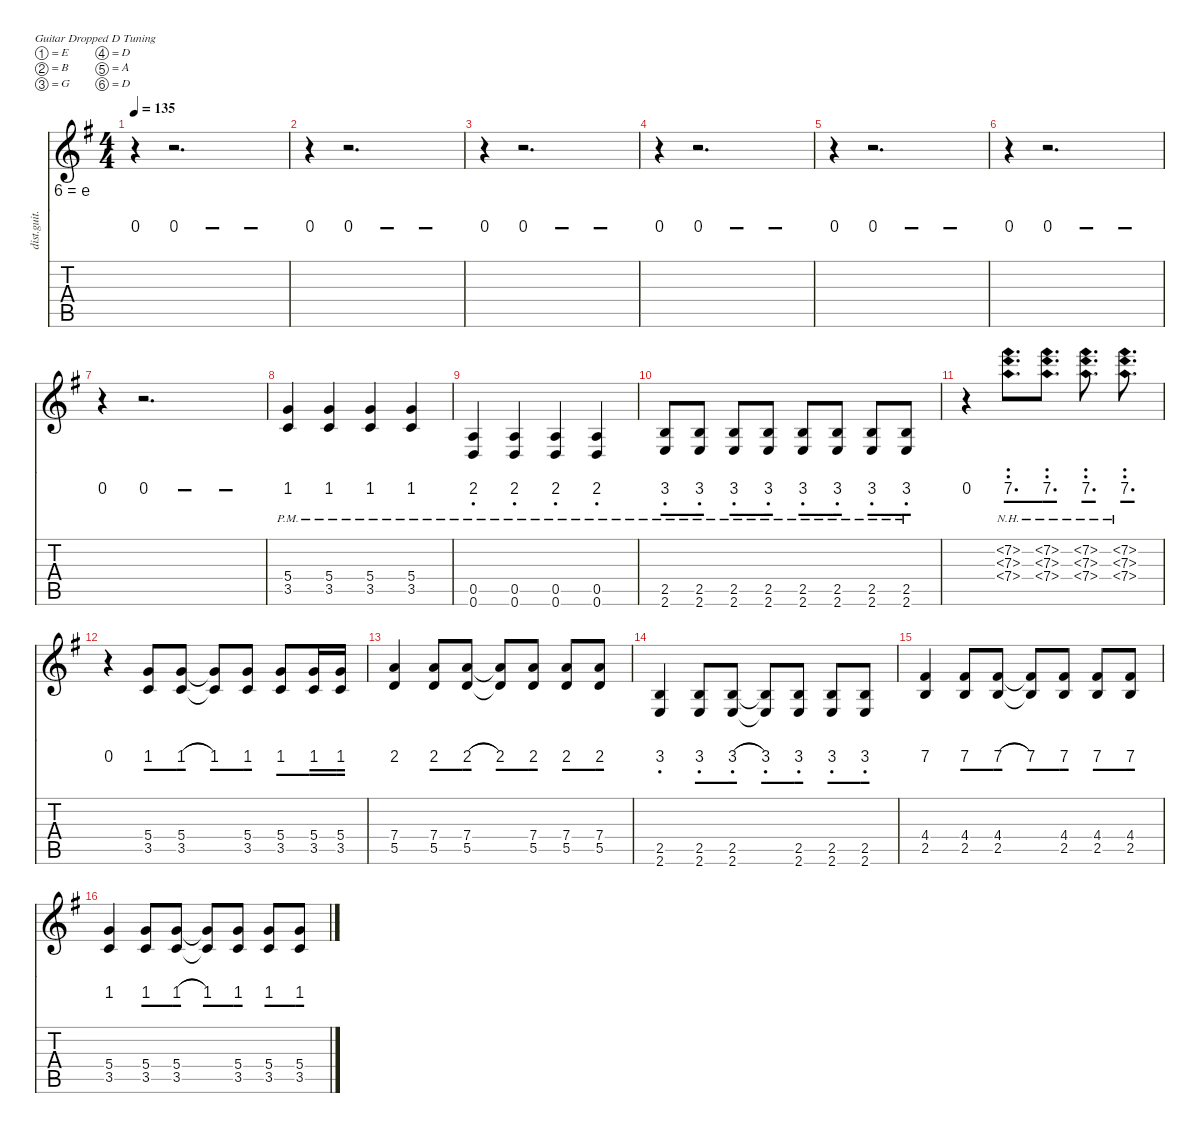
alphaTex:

\defaultSystemsLayout 4
\hideDynamics
\bracketExtendMode nobrackets
\track ("Rhythm" "dist.guit.") {instrument distortionguitar}
\staff {score tabs numbered}
\tuning (E4 B3 G3 D3 A2 D2)
\ts (4 4)
\tempo 135
\clef g2
\ks eminor
r.4{dy mf beam Down} r.2{d beam Down} |
r.4{beam Down} r.2{d beam Down} |
r.4{beam Down} r.2{d beam Down} |
r.4{beam Down} r.2{d beam Down} |
r.4{beam Down} r.2{d beam Down} |
r.4{beam Down} r.2{d beam Down} |
r.4{beam Down} r.2{d beam Down} |
(5.4{pm acc forcenatural} 3.5{pm acc forcenatural}).4{beam Up} (5.4{pm acc forcenatural} 3.5{pm acc forcenatural}).4{beam Up} (5.4{pm acc forcenatural} 3.5{pm acc forcenatural}).4{beam Up} (5.4{pm acc forcenatural} 3.5{pm acc forcenatural}).4{beam Up} |
(0.5{pm acc forcenatural} 0.6{pm acc forcenatural}).4{beam Up} (0.5{pm acc forcenatural} 0.6{pm acc forcenatural}).4{beam Up} (0.5{pm acc forcenatural} 0.6{pm acc forcenatural}).4{beam Up} (0.5{pm acc forcenatural} 0.6{pm acc forcenatural}).4{beam Up} |
(2.5{pm acc forcenatural} 2.6{pm acc forcenatural}).8{beam Up} (2.5{pm acc forcenatural} 2.6{pm acc forcenatural}).8{beam Up} (2.5{pm acc forcenatural} 2.6{pm acc forcenatural}).8{beam Up} (2.5{pm acc forcenatural} 2.6{pm acc forcenatural}).8{beam Up} (2.5{pm acc forcenatural} 2.6{pm acc forcenatural}).8{beam Up} (2.5{pm acc forcenatural} 2.6{pm acc forcenatural}).8{beam Up} (2.5{pm acc forcenatural} 2.6{pm acc forcenatural}).8{beam Up} (2.5{pm acc forcenatural} 2.6{pm acc forcenatural}).8{beam Up} |
r.4{beam Down} (7.2{nh acc #} 7.3{nh acc forcenatural} 7.4{nh acc forcenatural}).8{d beam Down} (7.2{nh acc #} 7.3{nh acc forcenatural} 7.4{nh acc forcenatural}).8{d beam Down} (7.2{nh acc #} 7.3{nh acc forcenatural} 7.4{nh acc forcenatural}).8{d beam Down} (7.2{nh acc #} 7.3{nh acc forcenatural} 7.4{nh acc forcenatural}).8{d beam Down} |
r.4{beam Down} (5.4{acc forcenatural} 3.5{acc forcenatural}).8{beam Up} (5.4{acc forcenatural} 3.5{acc forcenatural}).8{beam Up} (5.4{t acc forcenatural} 3.5{t acc forcenatural}).8{dy f beam Up} (5.4{acc forcenatural} 3.5{acc forcenatural}).8{dy mf beam Up} (5.4{acc forcenatural} 3.5{acc forcenatural}).8{beam Up} (5.4{acc forcenatural} 3.5{acc forcenatural}).16{beam Up} (5.4{acc forcenatural} 3.5{acc forcenatural}).16{beam Up} |
(7.4{acc forcenatural} 5.5{acc forcenatural}).4{beam Up} (7.4{acc forcenatural} 5.5{acc forcenatural}).8{beam Up} (7.4{acc forcenatural} 5.5{acc forcenatural}).8{beam Up} (7.4{t acc forcenatural} 5.5{t acc forcenatural}).8{dy f beam Up} (7.4{acc forcenatural} 5.5{acc forcenatural}).8{dy mf beam Up} (7.4{acc forcenatural} 5.5{acc forcenatural}).8{beam Up} (7.4{acc forcenatural} 5.5{acc forcenatural}).8{beam Up} |
(2.5{acc forcenatural} 2.6{acc forcenatural}).4{beam Up} (2.5{acc forcenatural} 2.6{acc forcenatural}).8{beam Up} (2.5{acc forcenatural} 2.6{acc forcenatural}).8{beam Up} (2.5{t acc forcenatural} 2.6{t acc forcenatural}).8{dy f beam Up} (2.5{acc forcenatural} 2.6{acc forcenatural}).8{dy mf beam Up} (2.5{acc forcenatural} 2.6{acc forcenatural}).8{dy f beam Up} (2.5{acc forcenatural} 2.6{acc forcenatural}).8{dy mf beam Up} |
(4.4{acc #} 2.5{acc forcenatural}).4{beam Up} (4.4{acc #} 2.5{acc forcenatural}).8{beam Up} (4.4{acc #} 2.5{acc forcenatural}).8{beam Up} (4.4{t acc #} 2.5{t acc forcenatural}).8{dy f beam Up} (4.4{acc #} 2.5{acc forcenatural}).8{dy mf beam Up} (4.4{acc #} 2.5{acc forcenatural}).8{dy f beam Up} (4.4{acc #} 2.5{acc forcenatural}).8{dy mf beam Up} |
(5.4{acc forcenatural} 3.5{acc forcenatural}).4{beam Up} (5.4{acc forcenatural} 3.5{acc forcenatural}).8{beam Up} (5.4{acc forcenatural} 3.5{acc forcenatural}).8{beam Up} (5.4{t acc forcenatural} 3.5{t acc forcenatural}).8{dy f beam Up} (5.4{acc forcenatural} 3.5{acc forcenatural}).8{dy mf beam Up} (5.4{acc forcenatural} 3.5{acc forcenatural}).8{beam Up} (5.4{acc forcenatural} 3.5{acc forcenatural}).8{beam Up}
